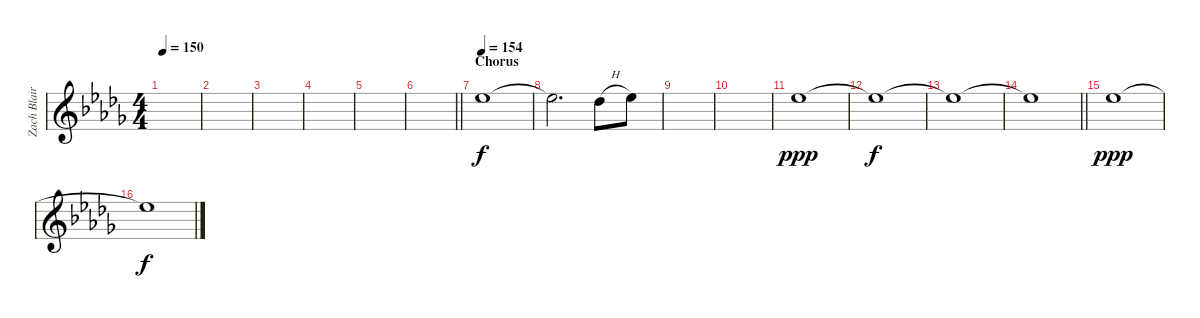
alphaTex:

\track ("Zach Blair - Vocals" "Zach Blair") {instrument distortionguitar}
\staff {score}
\tuning (E4 B3 G3 D3 A2 E2) {hide}
\ts (4 4)
\tempo 150
\clef g2
\ks db
|
|
|
|
|
\barLineRight lightlight
|
\section ("" "Chorus")
\tempo 154
8.3.1 |
8.3{t}.2{d} 6.3{h}.8 8.3.8 |
|
|
8.3.1{dy ppp} |
8.3{t}.1{dy f} |
8.3{t}.1 |
\barLineRight lightlight
8.3{t}.1 |
8.3.1{dy ppp} |
8.3{t}.1{dy f}
